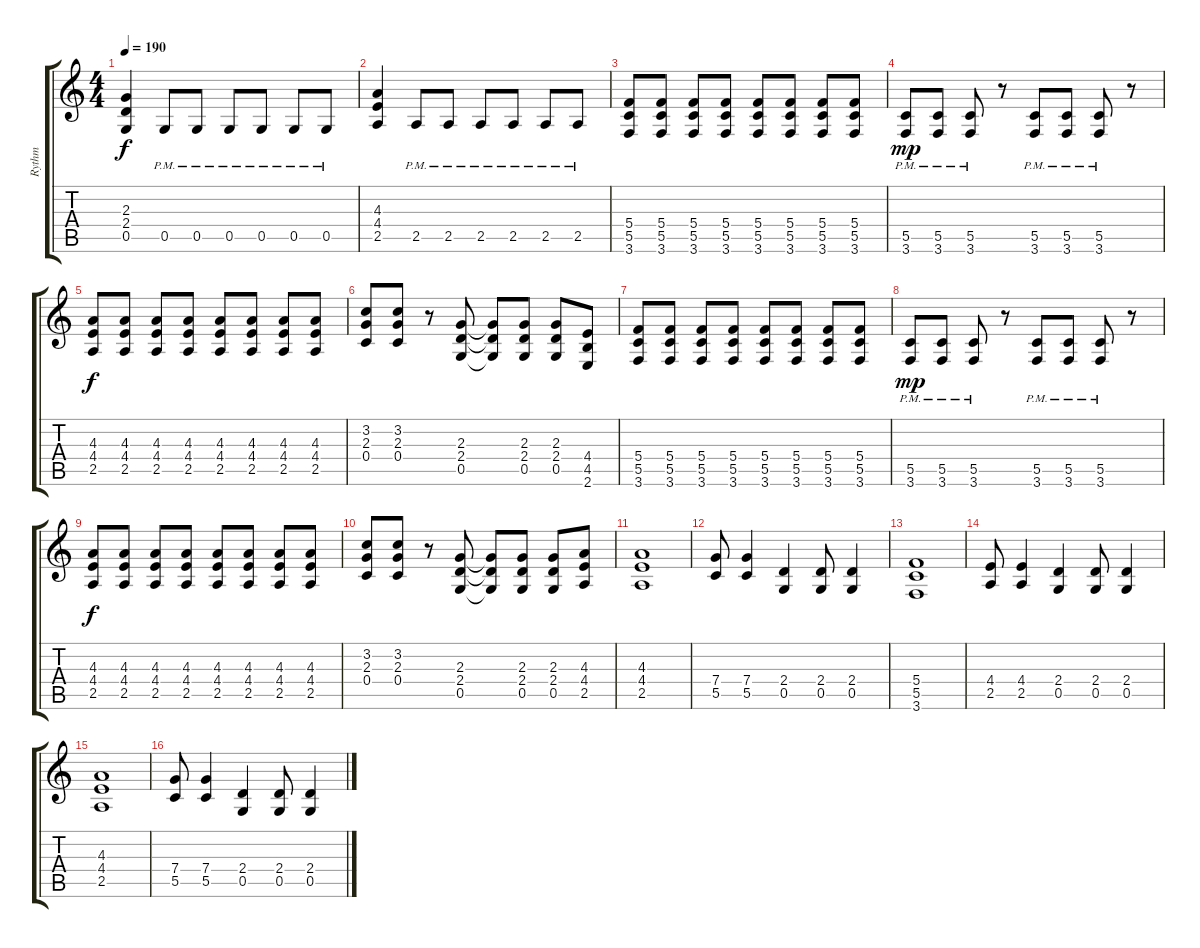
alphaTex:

\track ("Rythm" "Rythm") {instrument distortionguitar}
\staff {score tabs}
\tuning (D4 A3 F3 C3 G2 D2) {hide}
\ts (4 4)
\tempo 190
\clef g2
\ks c
(2.3 2.4 0.5).4{dy f} 0.5{pm}.8 0.5{pm}.8 0.5{pm}.8 0.5{pm}.8 0.5{pm}.8 0.5{pm}.8 |
(4.3 4.4 2.5).4 2.5{pm}.8 2.5{pm}.8 2.5{pm}.8 2.5{pm}.8 2.5{pm}.8 2.5{pm}.8 |
(5.4 5.5 3.6).8 (5.4 5.5 3.6).8 (5.4 5.5 3.6).8 (5.4 5.5 3.6).8 (5.4 5.5 3.6).8 (5.4 5.5 3.6).8 (5.4 5.5 3.6).8 (5.4 5.5 3.6).8 |
(5.5 3.6{pm}).8{dy mp} (5.5 3.6{pm}).8 (5.5 3.6{pm}).8 r.8 (5.5 3.6{pm}).8 (5.5 3.6{pm}).8 (5.5 3.6{pm}).8 r.8 |
(4.3 4.4 2.5).8{dy f} (4.3 4.4 2.5).8 (4.3 4.4 2.5).8 (4.3 4.4 2.5).8 (4.3 4.4 2.5).8 (4.3 4.4 2.5).8 (4.3 4.4 2.5).8 (4.3 4.4 2.5).8 |
(3.2 2.3 0.4).8 (3.2 2.3 0.4).8 r.8 (2.3 2.4 0.5).8 (2.3{t} 2.4{t} 0.5{t}).8 (2.3 2.4 0.5).8 (2.3 2.4 0.5).8 (4.4 4.5 2.6).8 |
(5.4 5.5 3.6).8 (5.4 5.5 3.6).8 (5.4 5.5 3.6).8 (5.4 5.5 3.6).8 (5.4 5.5 3.6).8 (5.4 5.5 3.6).8 (5.4 5.5 3.6).8 (5.4 5.5 3.6).8 |
(5.5 3.6{pm}).8{dy mp} (5.5 3.6{pm}).8 (5.5 3.6{pm}).8 r.8 (5.5 3.6{pm}).8 (5.5 3.6{pm}).8 (5.5 3.6{pm}).8 r.8 |
(4.3 4.4 2.5).8{dy f} (4.3 4.4 2.5).8 (4.3 4.4 2.5).8 (4.3 4.4 2.5).8 (4.3 4.4 2.5).8 (4.3 4.4 2.5).8 (4.3 4.4 2.5).8 (4.3 4.4 2.5).8 |
(3.2 2.3 0.4).8 (3.2 2.3 0.4).8 r.8 (2.3 2.4 0.5).8 (2.3{t} 2.4{t} 0.5{t}).8 (2.3 2.4 0.5).8 (2.3 2.4 0.5).8 (4.3 4.4 2.5).8 |
(4.3 4.4 2.5).1 |
(7.4 5.5).8 (7.4 5.5).4 (2.4 0.5).4 (2.4 0.5).8 (2.4 0.5).4 |
(5.4 5.5 3.6).1 |
(4.4 2.5).8 (4.4 2.5).4 (2.4 0.5).4 (2.4 0.5).8 (2.4 0.5).4 |
(4.3 4.4 2.5).1 |
(7.4 5.5).8 (7.4 5.5).4 (2.4 0.5).4 (2.4 0.5).8 (2.4 0.5).4
